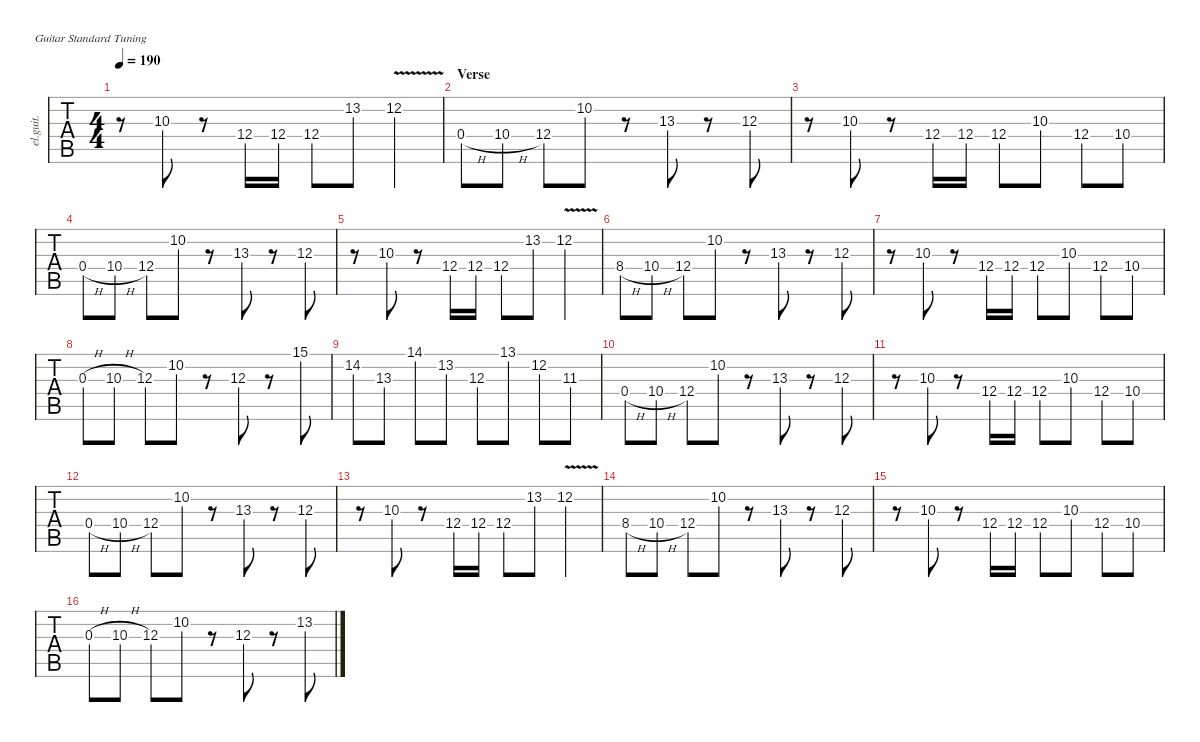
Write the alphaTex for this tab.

\defaultSystemsLayout 4
\hideDynamics
\bracketExtendMode nobrackets
\track ("後藤ひとり" "el.guit.") {instrument electricguitarclean}
\staff {tabs}
\tuning (E4 B3 G3 D3 A2 E2)
\ts (4 4)
\tempo 190
\clef g2
\ks c
r.8{dy mf} 10.3.8 r.8 12.4.16 12.4.16 12.4.8 13.2.8 12.2{v}.4 |
\section ("" "Verse")
0.4{h}.8 10.4{h}.8 12.4.8 10.2.8 r.8 13.3{acc #}.8 r.8 12.3.8 |
r.8 10.3.8 r.8 12.4.16 12.4.16 12.4.8 10.3.8 12.4.8 10.4.8 |
0.4{h}.8 10.4{h}.8 12.4.8 10.2.8 r.8 13.3{acc #}.8 r.8 12.3.8 |
r.8 10.3.8 r.8 12.4.16 12.4.16 12.4.8 13.2.8 12.2{v}.4 |
8.4{h acc #}.8 10.4{h}.8 12.4.8 10.2.8 r.8 13.3{acc #}.8 r.8 12.3.8 |
r.8 10.3.8 r.8 12.4.16 12.4.16 12.4.8 10.3.8 12.4.8 10.4.8 |
0.3{h}.8 10.3{h}.8 12.3.8 10.2.8 r.8 12.3.8 r.8 15.1.8 |
14.2{acc #}.8 13.3{acc #}.8 14.1{acc #}.8 13.2.8 12.3.8 13.1.8 12.2.8 11.3{acc #}.8 |
0.4{h}.8 10.4{h}.8 12.4.8 10.2.8 r.8 13.3{acc #}.8 r.8 12.3.8 |
r.8 10.3.8 r.8 12.4.16 12.4.16 12.4.8 10.3.8 12.4.8 10.4.8 |
0.4{h}.8 10.4{h}.8 12.4.8 10.2.8 r.8 13.3{acc #}.8 r.8 12.3.8 |
r.8 10.3.8 r.8 12.4.16 12.4.16 12.4.8 13.2.8 12.2{v}.4 |
8.4{h acc #}.8 10.4{h}.8 12.4.8 10.2.8 r.8 13.3{acc #}.8 r.8 12.3.8 |
r.8 10.3.8 r.8 12.4.16 12.4.16 12.4.8 10.3.8 12.4.8 10.4.8 |
0.3{h}.8 10.3{h}.8 12.3.8 10.2.8 r.8 12.3.8 r.8 13.2.8
